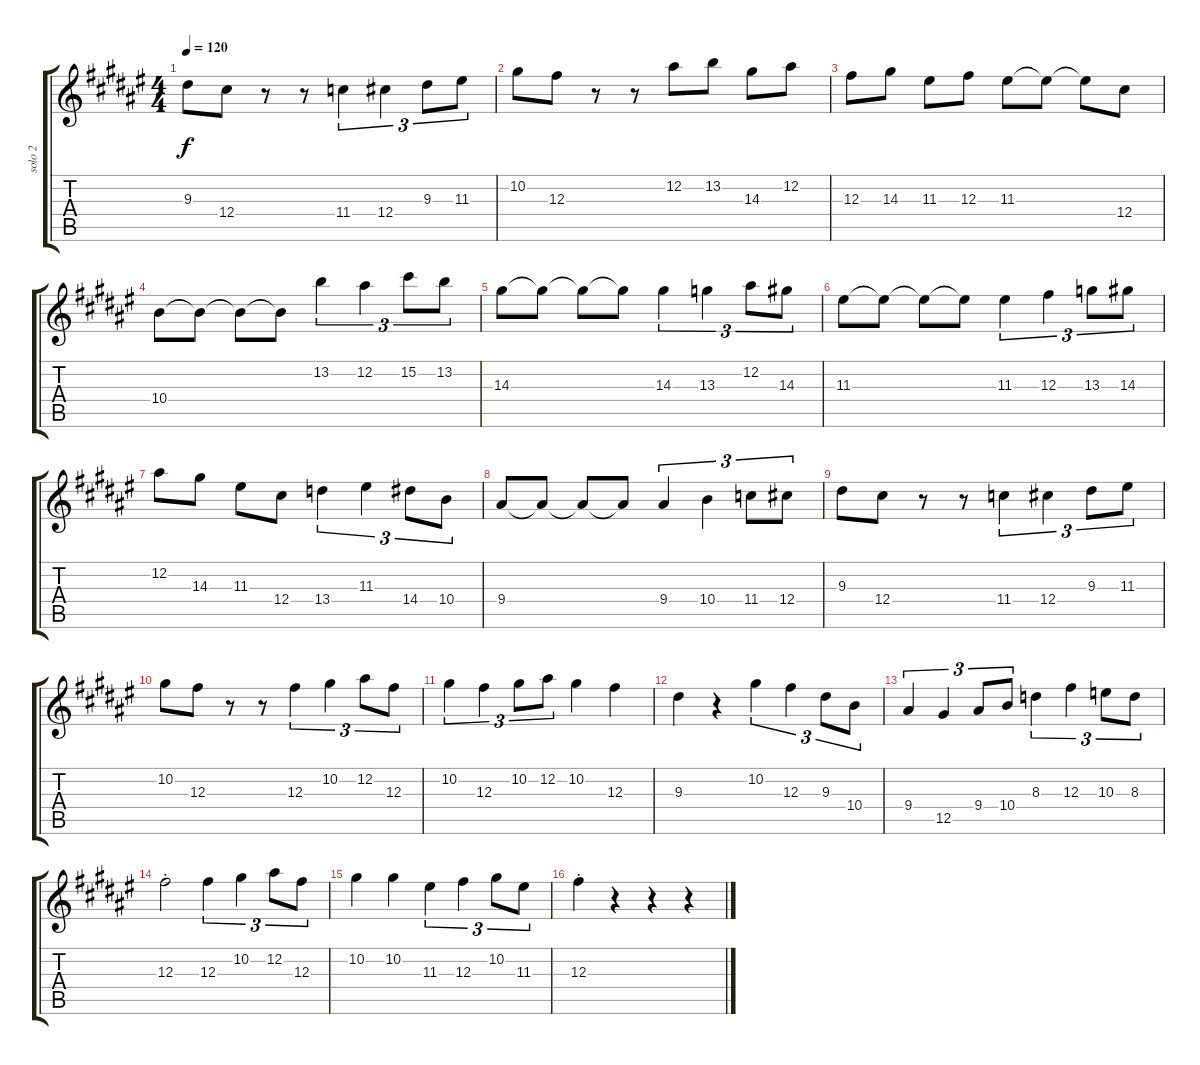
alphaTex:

\track ("solo 2" "solo 2") {instrument distortionguitar}
\staff {score tabs}
\tuning (Eb4 Bb3 Gb3 Db3 Ab2 Eb2) {hide}
\ts (4 4)
\tempo 120
\clef g2
\ks f#
9.3.8{dy f} 12.4.8 r.8 r.8 11.4.4{tu (3 2)} 12.4.4{tu (3 2)} 9.3.8{tu (3 2)} 11.3.8{tu (3 2)} |
10.2.8 12.3.8 r.8 r.8 12.2.8 13.2.8 14.3.8 12.2.8 |
12.3.8 14.3.8 11.3.8 12.3.8 11.3.8 11.3{t}.8 11.3{t}.8 12.4.8 |
10.4.8 10.4{t}.8 10.4{t}.8 10.4{t}.8 13.2.4{tu (3 2)} 12.2.4{tu (3 2)} 15.2.8{tu (3 2)} 13.2.8{tu (3 2)} |
14.3.8 14.3{t}.8 14.3{t}.8 14.3{t}.8 14.3.4{tu (3 2)} 13.3.4{tu (3 2)} 12.2.8{tu (3 2)} 14.3.8{tu (3 2)} |
11.3.8 11.3{t}.8 11.3{t}.8 11.3{t}.8 11.3.4{tu (3 2)} 12.3.4{tu (3 2)} 13.3.8{tu (3 2)} 14.3.8{tu (3 2)} |
12.2.8 14.3.8 11.3.8 12.4.8 13.4.4{tu (3 2)} 11.3.4{tu (3 2)} 14.4.8{tu (3 2)} 10.4.8{tu (3 2)} |
9.4.8 9.4{t}.8 9.4{t}.8 9.4{t}.8 9.4.4{tu (3 2)} 10.4.4{tu (3 2)} 11.4.8{tu (3 2)} 12.4.8{tu (3 2)} |
9.3.8 12.4.8 r.8 r.8 11.4.4{tu (3 2)} 12.4.4{tu (3 2)} 9.3.8{tu (3 2)} 11.3.8{tu (3 2)} |
10.2.8 12.3.8 r.8 r.8 12.3.4{tu (3 2)} 10.2.4{tu (3 2)} 12.2.8{tu (3 2)} 12.3.8{tu (3 2)} |
10.2.4{tu (3 2)} 12.3.4{tu (3 2)} 10.2.8{tu (3 2)} 12.2.8{tu (3 2)} 10.2.4 12.3.4 |
9.3.4 r.4 10.2.4{tu (3 2)} 12.3.4{tu (3 2)} 9.3.8{tu (3 2)} 10.4.8{tu (3 2)} |
9.4.4{tu (3 2)} 12.5.4{tu (3 2)} 9.4.8{tu (3 2)} 10.4.8{tu (3 2)} 8.3.4{tu (3 2)} 12.3.4{tu (3 2)} 10.3.8{tu (3 2)} 8.3.8{tu (3 2)} |
12.3{st}.2 12.3.4{tu (3 2)} 10.2.4{tu (3 2)} 12.2.8{tu (3 2)} 12.3.8{tu (3 2)} |
10.2.4 10.2.4 11.3.4{tu (3 2)} 12.3.4{tu (3 2)} 10.2.8{tu (3 2)} 11.3.8{tu (3 2)} |
12.3{st}.4 r.4 r.4 r.4
